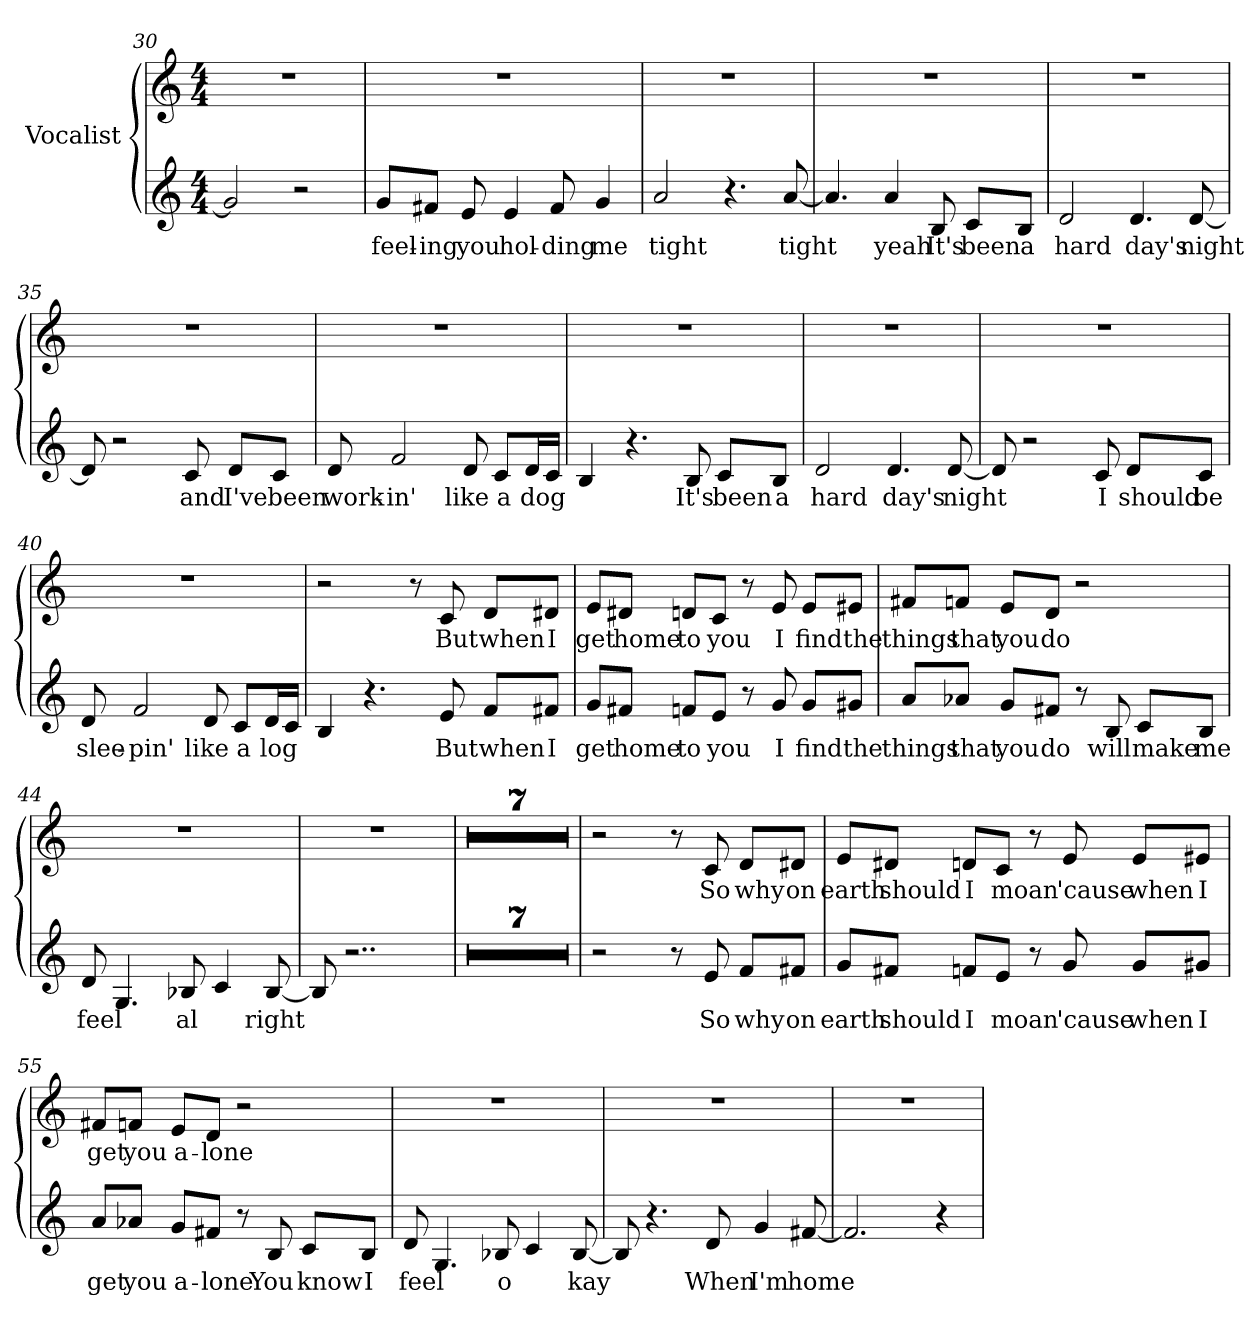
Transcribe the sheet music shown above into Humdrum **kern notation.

**kern	**text	**kern	**text
*part1	*part1	*part1	*part1
*staff2	*staff2	*staff1	*staff1
*I"Vocalist	*	*	*
*clefG2	*	*clefG2	*
*M4/4	*	*M4/4	*
=30	=30	=30	=30
2g]	_	1r	.
2r	.	.	.
=31	=31	=31	=31
8g/L	feel-	1r	.
8f#X/J	-ing	.	.
8e	you	.	.
4e	hol-	.	.
8f#	-ding	.	.
4g	me	.	.
=32	=32	=32	=32
2a	tight	1r	.
4.r	.	.	.
[8a	tight	.	.
=33	=33	=33	=33
4.a]	_	1r	.
4a	yeah	.	.
8B	It's	.	.
8c/L	been	.	.
8B/J	a	.	.
=34	=34	=34	=34
2d	hard	1r	.
4.d	day's	.	.
[8d	night	.	.
=35	=35	=35	=35
8d]	_	1r	.
2r	.	.	.
8c	and	.	.
8d/L	I've	.	.
8c/J	been	.	.
=36	=36	=36	=36
8d	work-	1r	.
2f	-in'	.	.
8d	like	.	.
8c/L	a	.	.
16d/L	dog	.	.
16c/JJ	_	.	.
=37	=37	=37	=37
4B	_	1r	.
4.r	.	.	.
8B	It's	.	.
8c/L	been	.	.
8B/J	a	.	.
=38	=38	=38	=38
2d	hard	1r	.
4.d	day's	.	.
[8d	night	.	.
=39	=39	=39	=39
8d]	_	1r	.
2r	.	.	.
8c	I	.	.
8d/L	should	.	.
8c/J	be	.	.
=40	=40	=40	=40
8d	slee-	1r	.
2f	-pin'	.	.
8d	like	.	.
8c/L	a	.	.
16d/L	log	.	.
16c/JJ	_	.	.
=41	=41	=41	=41
4B	_	2r	.
4.r	.	.	.
.	.	8r	.
8e	But	8c	But
8f/L	when	8d/L	when
8f#X/J	I	8d#X/J	I
=42	=42	=42	=42
8g/L	get	8e/L	get
8f#X/J	home	8d#X/J	home
8fn/L	to	8dn/L	to
8e/J	you	8c/J	you
8r	.	8r	.
8g	I	8e	I
8g/L	find	8e/L	find
8g#X/J	the	8e#X/J	the
=43	=43	=43	=43
8a/L	things	8f#X/L	things
8a-X/J	that	8fn/J	that
8g/L	you	8e/L	you
8f#X/J	do	8d/J	do
8r	.	2r	.
8B	will	.	.
8c/L	make	.	.
8B/J	me	.	.
=44	=44	=44	=44
8d	feel	1r	.
4.G	_	.	.
8B-X	al-	.	.
4c	_	.	.
[8B-	-right	.	.
=45	=45	=45	=45
8B-]	_	1r	.
2..r	.	.	.
=46	=46	=46	=46
1r	.	1r	.
=47	=47	=47	=47
1r	.	1r	.
=48	=48	=48	=48
1r	.	1r	.
=49	=49	=49	=49
1r	.	1r	.
=50	=50	=50	=50
1r	.	1r	.
=51	=51	=51	=51
1r	.	1r	.
=52	=52	=52	=52
1r	.	1r	.
=53	=53	=53	=53
2r	.	2r	.
8r	.	8r	.
8e	So	8c	So
8f/L	why	8d/L	why
8f#X/J	on	8d#X/J	on
=54	=54	=54	=54
8g/L	earth	8e/L	earth
8f#X/J	should	8d#X/J	should
8fn/L	I	8dn/L	I
8e/J	moan	8c/J	moan
8r	.	8r	.
8g	'cause	8e	'cause
8g/L	when	8e/L	when
8g#X/J	I	8e#X/J	I
=55	=55	=55	=55
8a/L	get	8f#X/L	get
8a-X/J	you	8fn/J	you
8g/L	a-	8e/L	a-
8f#X/J	-lone	8d/J	-lone
8r	.	2r	.
8B	You	.	.
8c/L	know	.	.
8B/J	I	.	.
=56	=56	=56	=56
8d	feel	1r	.
4.G	_	.	.
8B-X	o-	.	.
4c	_	.	.
[8B-	-kay	.	.
=57	=57	=57	=57
8B-]	_	1r	.
4.r	.	.	.
8d	When	.	.
4g	I'm	.	.
[8f#X	home	.	.
=58	=58	=58	=58
2.f#]	_	1r	.
4r	.	.	.
=	=	=	=
*-	*-	*-	*-
